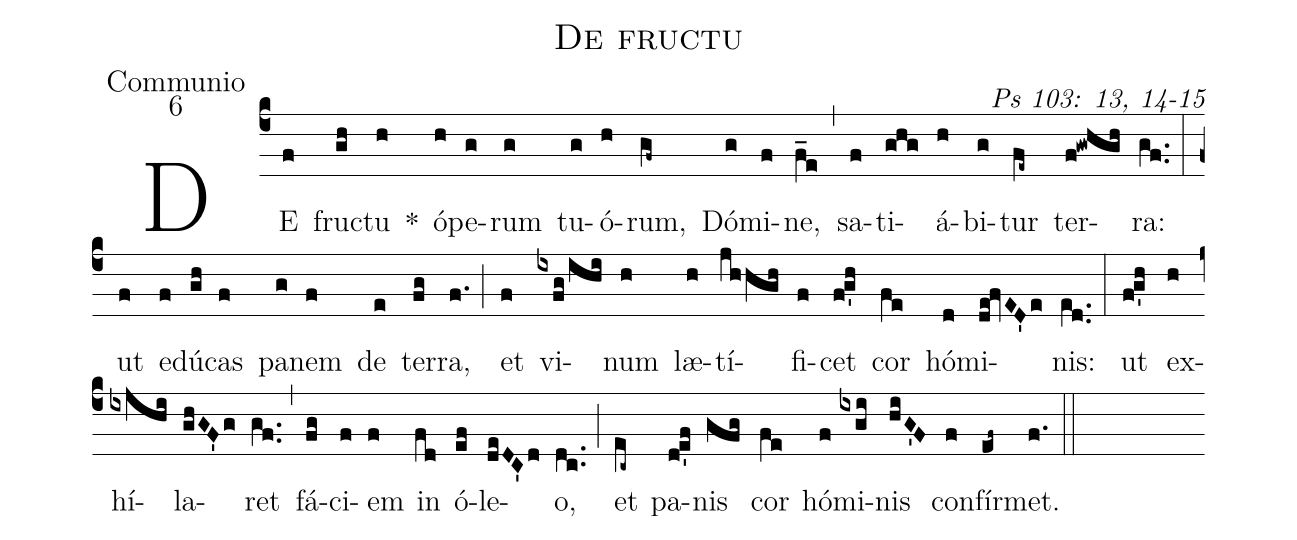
name: De fructu;
office-part: Communio;
mode: 6;
commentary: Ps 103: 13, 14-15;
%%
(c4) DE(f) fruc(gh)tu(h) *() ó(h)pe(g)rum(g) tu(g)ó(h)rum,(gf~) Dó(g)mi(f)ne,(f_e) (,) sa(f)ti(ghg)á(h)bi(g)tur(fe~) ter(f!gwhgh)ra:(gf..) (:)
ut(f) e(f)dú(gh)cas(f) pa(g)nem(f) de(e) ter(fg)ra,(f.) (;) et(f) vi(ixfg/ihi)num(h) læ(h)tí(jhhgh)fi(f)cet(fg'h) cor(fe) hó(d)mi(de!fvED'e)nis:(e[ll:1]d..) (:)
ut(fg'h) ex(h)hí(ixjhi)la(ghGF'g)ret(gf..) (,) fá(fg)ci(f)em(f) in(fd) ó(ef)le(deDC'd)o,(dc..) (;) et(ec~) pa(de'f)nis(gfg) cor(fe) hó(f)mi(ixgi)nis(hiG'F) con(f)fír(ef~)met.(f.) (::)
